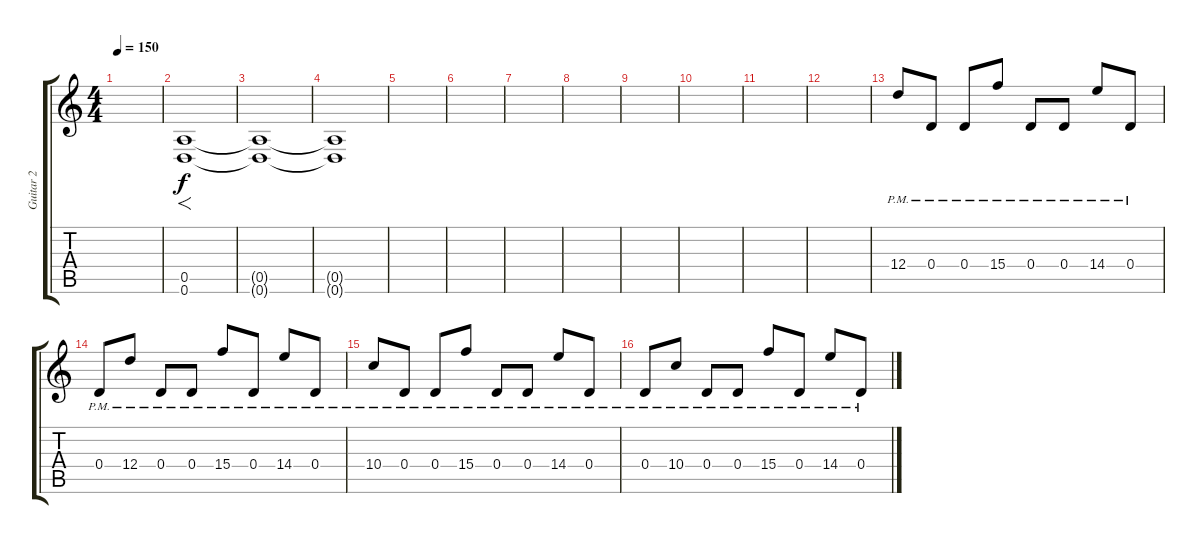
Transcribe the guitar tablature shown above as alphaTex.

\track ("Guitar 2" "Guitar 2") {instrument distortionguitar}
\staff {score tabs}
\tuning (E4 B3 G3 D3 A2 D2) {hide}
\ts (4 4)
\tempo 150
\clef g2
\ks c
|
(0.5 0.6).1{f volume 11} |
(0.5{t} 0.6{t}).1 |
(0.5{t} 0.6{t}).1{volume 12} |
|
|
|
|
|
|
|
|
12.4{pm}.8 0.4{pm}.8 0.4{pm}.8 15.4{pm}.8 0.4{pm}.8 0.4{pm}.8 14.4{pm}.8 0.4{pm}.8 |
0.4{pm}.8 12.4{pm}.8 0.4{pm}.8 0.4{pm}.8 15.4{pm}.8 0.4{pm}.8 14.4{pm}.8 0.4{pm}.8 |
10.4{pm}.8 0.4{pm}.8 0.4{pm}.8 15.4{pm}.8 0.4{pm}.8 0.4{pm}.8 14.4{pm}.8 0.4{pm}.8 |
0.4{pm}.8 10.4{pm}.8 0.4{pm}.8 0.4{pm}.8 15.4{pm}.8 0.4{pm}.8 14.4{pm}.8 0.4{pm}.8
